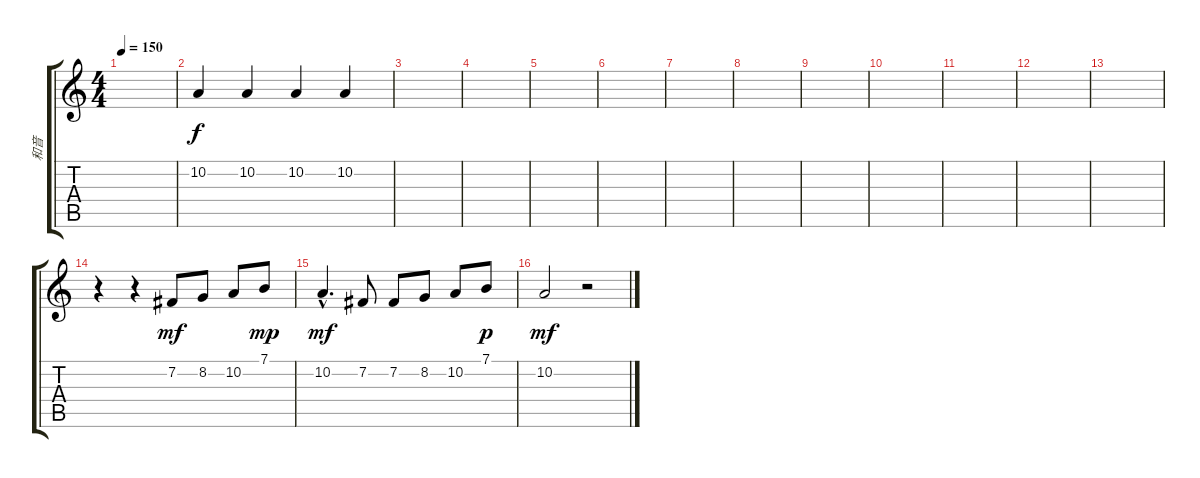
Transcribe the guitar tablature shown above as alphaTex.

\track ("和音" "和音") {instrument churchorgan}
\staff {score tabs}
\tuning (E4 B3 G3 D3 A2 E2) {hide}
\ts (4 4)
\tempo 150
\clef g2
\ks c
|
10.2.4 10.2.4 10.2.4 10.2.4 |
|
|
|
|
|
|
|
|
|
|
|
r.4 r.4 7.2.8{dy mf} 8.2.8 10.2.8 7.1.8{dy mp} |
10.2{hac}.4{d dy mf} 7.2.8 7.2.8 8.2.8 10.2.8 7.1.8{dy p} |
10.2.2{dy mf} r.2
